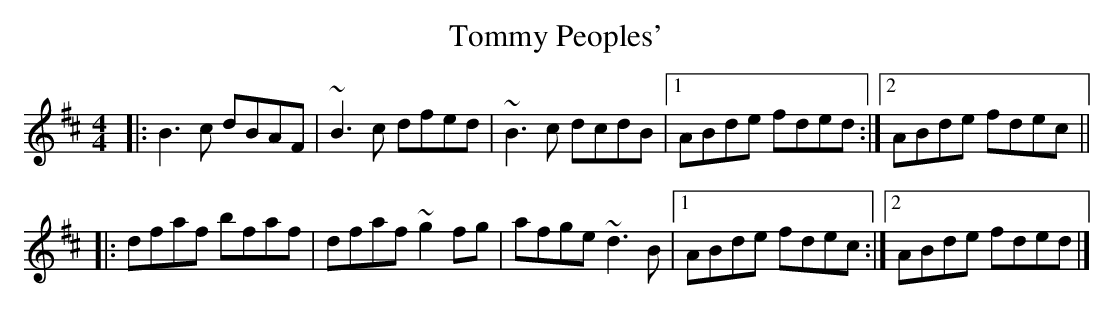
X:1
T: Tommy Peoples'
M: 4/4
L: 1/8
K: Bmin
|: B3 c dBAF | ~B3c  dfed | ~B3c dcdB |1 ABde fded :|2 ABde fdec ||
|: dfaf bfaf | dfaf ~g2fg | afge ~d3B |1 ABde fdec :|2 ABde fded |]
